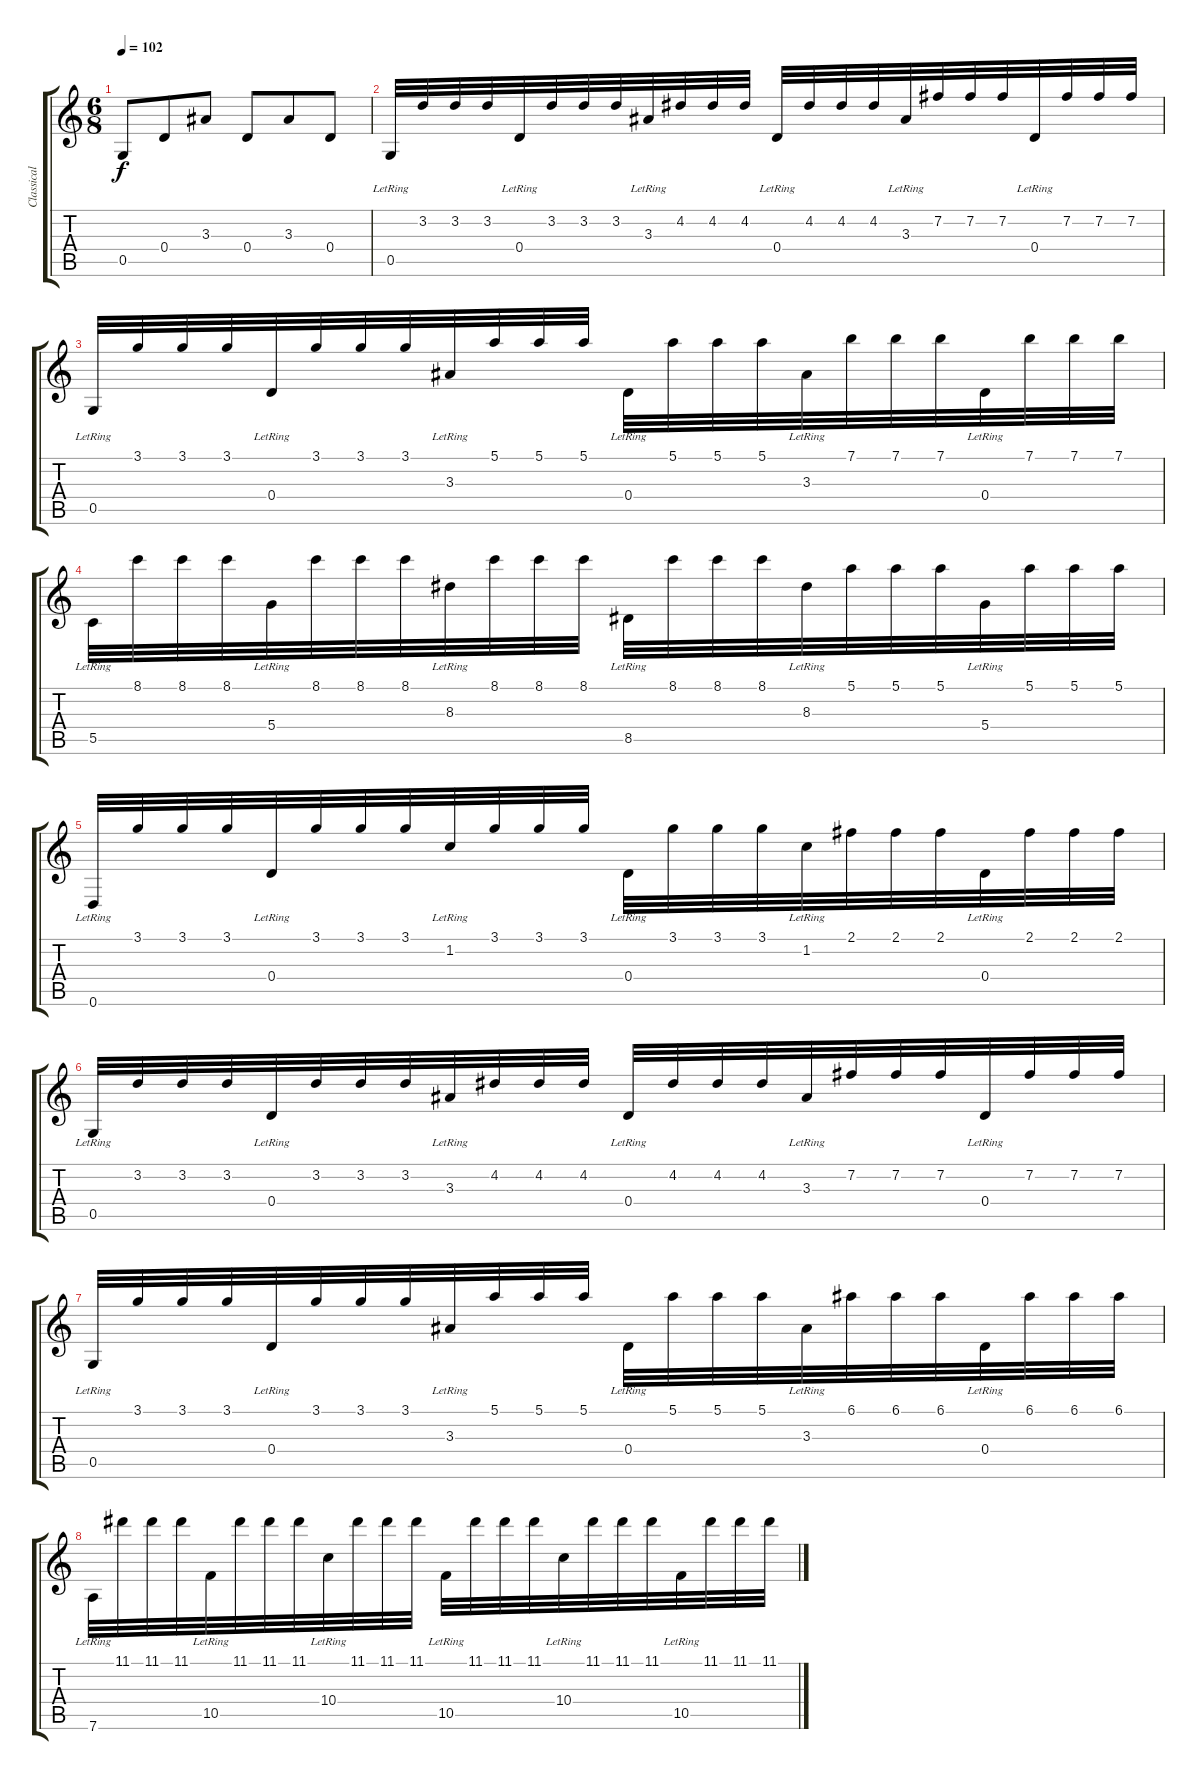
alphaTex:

\track ("Classical guitar" "Classical ") {instrument acousticguitarnylon}
\staff {score tabs}
\tuning (E4 B3 G3 D3 G2 D2) {hide}
\ts (6 8)
\tempo 102
\clef g2
\ks c
0.5.8{dy f} 0.4.8 3.3.8 0.4.8 3.3.8 0.4.8 |
0.5{lr}.32 3.2.32 3.2.32 3.2.32 0.4{lr}.32 3.2.32 3.2.32 3.2.32 3.3{lr}.32 4.2.32 4.2.32 4.2.32 0.4{lr}.32 4.2.32 4.2.32 4.2.32 3.3{lr}.32 7.2.32 7.2.32 7.2.32 0.4{lr}.32 7.2.32 7.2.32 7.2.32 |
0.5{lr}.32 3.1.32 3.1.32 3.1.32 0.4{lr}.32 3.1.32 3.1.32 3.1.32 3.3{lr}.32 5.1.32 5.1.32 5.1.32 0.4{lr}.32 5.1.32 5.1.32 5.1.32 3.3{lr}.32 7.1.32 7.1.32 7.1.32 0.4{lr}.32 7.1.32 7.1.32 7.1.32 |
5.5{lr}.32 8.1.32 8.1.32 8.1.32 5.4{lr}.32 8.1.32 8.1.32 8.1.32 8.3{lr}.32 8.1.32 8.1.32 8.1.32 8.5{lr}.32 8.1.32 8.1.32 8.1.32 8.3{lr}.32 5.1.32 5.1.32 5.1.32 5.4{lr}.32 5.1.32 5.1.32 5.1.32 |
0.6{lr}.32 3.1.32 3.1.32 3.1.32 0.4{lr}.32 3.1.32 3.1.32 3.1.32 1.2{lr}.32 3.1.32 3.1.32 3.1.32 0.4{lr}.32 3.1.32 3.1.32 3.1.32 1.2{lr}.32 2.1.32 2.1.32 2.1.32 0.4{lr}.32 2.1.32 2.1.32 2.1.32 |
0.5{lr}.32 3.2.32 3.2.32 3.2.32 0.4{lr}.32 3.2.32 3.2.32 3.2.32 3.3{lr}.32 4.2.32 4.2.32 4.2.32 0.4{lr}.32 4.2.32 4.2.32 4.2.32 3.3{lr}.32 7.2.32 7.2.32 7.2.32 0.4{lr}.32 7.2.32 7.2.32 7.2.32 |
0.5{lr}.32 3.1.32 3.1.32 3.1.32 0.4{lr}.32 3.1.32 3.1.32 3.1.32 3.3{lr}.32 5.1.32 5.1.32 5.1.32 0.4{lr}.32 5.1.32 5.1.32 5.1.32 3.3{lr}.32 6.1.32 6.1.32 6.1.32 0.4{lr}.32 6.1.32 6.1.32 6.1.32 |
7.6{lr}.32 11.1.32 11.1.32 11.1.32 10.5{lr}.32 11.1.32 11.1.32 11.1.32 10.4{lr}.32 11.1.32 11.1.32 11.1.32 10.5{lr}.32 11.1.32 11.1.32 11.1.32 10.4{lr}.32 11.1.32 11.1.32 11.1.32 10.5{lr}.32 11.1.32 11.1.32 11.1.32
